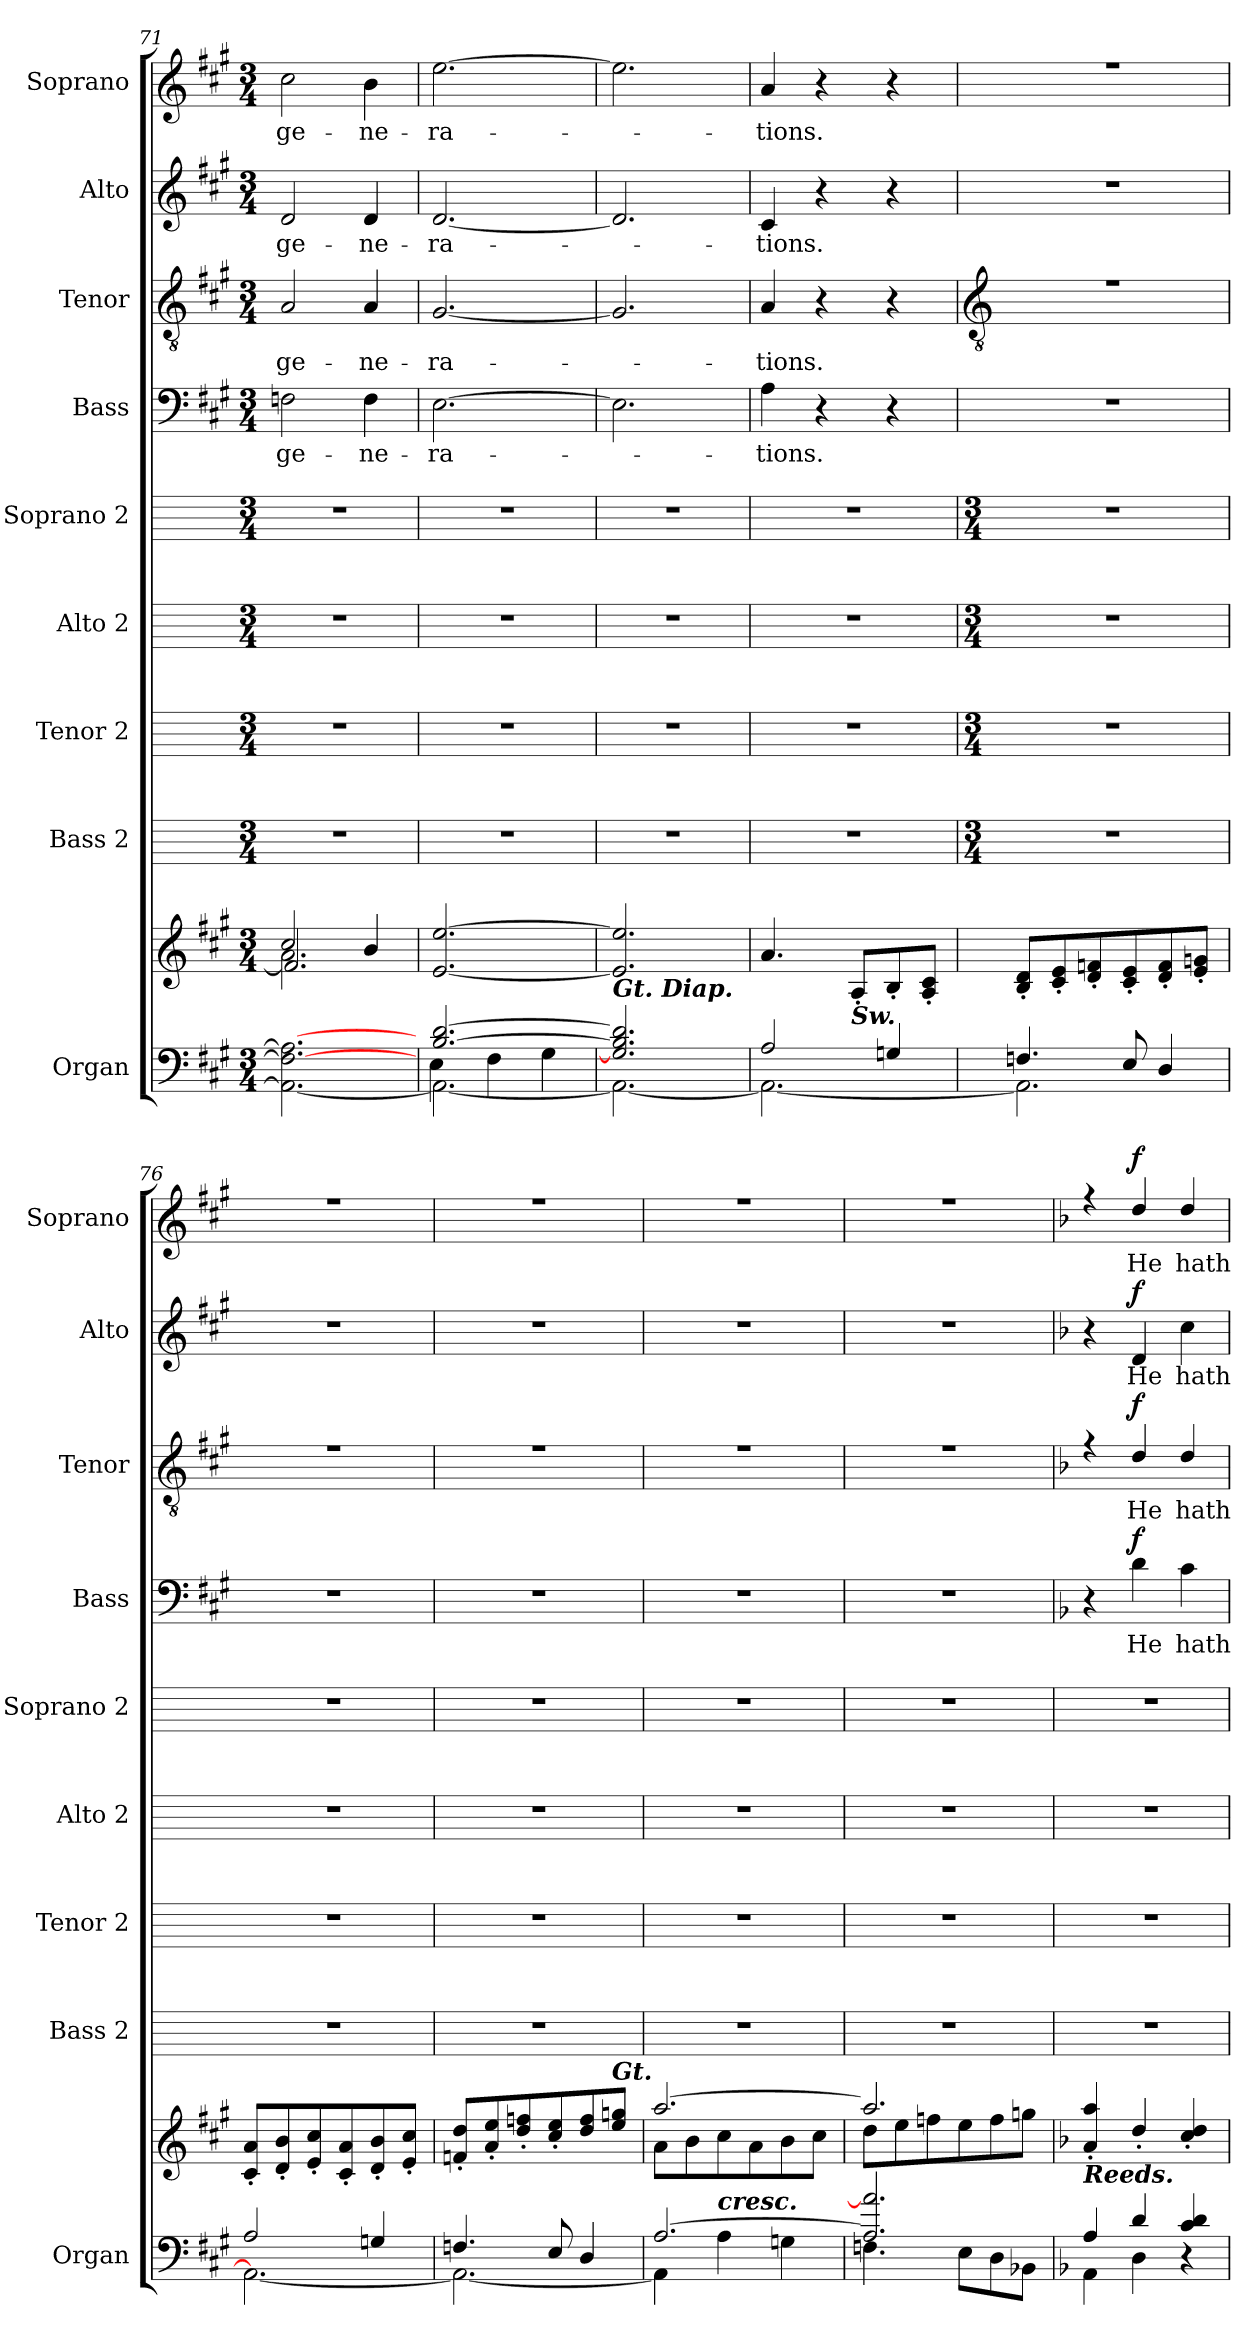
**kern	**kern	**kern	**kern	**kern	**kern	**kern	**text	**dynam	**kern	**text	**dynam	**kern	**text	**dynam	**kern	**text	**dynam
*part9	*part9	*part8	*part7	*part6	*part5	*part4	*part4	*part4	*part3	*part3	*part3	*part2	*part2	*part2	*part1	*part1	*part1
*staff10	*staff9	*staff8	*staff7	*staff6	*staff5	*staff4	*staff4	*staff4	*staff3	*staff3	*staff3	*staff2	*staff2	*staff2	*staff1	*staff1	*staff1
*I"Organ	*	*I"Bass 2	*I"Tenor 2	*I"Alto 2	*I"Soprano 2	*I"Bass	*	*	*I"Tenor	*	*	*I"Alto	*	*	*I"Soprano	*	*
*I'Organ	*	*I'Bass 2	*I'Tenor 2	*I'Alto 2	*I'Soprano 2	*I'Bass	*	*	*I'Tenor	*	*	*I'Alto	*	*	*I'Soprano	*	*
*clefF4	*clefG2	*	*	*	*	*clefF4	*	*	*clefGv2	*	*	*clefG2	*	*	*clefG2	*	*
*k[f#c#g#]	*k[f#c#g#]	*	*	*	*	*k[f#c#g#]	*	*	*k[f#c#g#]	*	*	*k[f#c#g#]	*	*	*k[f#c#g#]	*	*
*A:	*A:	*	*	*	*	*A:	*	*	*A:	*	*	*A:	*	*	*A:	*	*
*M3/4	*M3/4	*M3/4	*M3/4	*M3/4	*M3/4	*M3/4	*	*	*M3/4	*	*	*M3/4	*	*	*M3/4	*	*
=71	=71	=71	=71	=71	=71	=71	=71	=71	=71	=71	=71	=71	=71	=71	=71	=71	=71
*^	*^	*	*	*	*	*	*	*	*	*	*	*	*	*	*	*	*
*	*	*	*^	*	*	*	*	*	*	*	*	*	*	*	*	*	*	*	*
!	!	!	!	!	!	!	!	!	!	!LO:LY:b	!	!	!LO:LY:b	!	!	!LO:LY:b	!	!	!LO:LY:b	!
2.AA\_ 2.F\_ 2.A\_	2ryy	2cc#/	2.a\	2.f/]	2.r	2.r	2.r	2.r	2Fn	ge-	.	2A	ge-	.	2d	ge-	.	2cc#	ge-	.
!	!	!	!	!	!	!	!	!	!	!LO:LY:b	!	!	!LO:LY:b	!	!	!LO:LY:b	!	!	!LO:LY:b	!
.	4ryy	4b/	.	.	.	.	.	.	4F	-ne-	.	4A	-ne-	.	4d	-ne-	.	4b	-ne-	.
*	*	*	*v	*v	*	*	*	*	*	*	*	*	*	*	*	*	*	*	*	*
=72	=72	=72	=72	=72	=72	=72	=72	=72	=72	=72	=72	=72	=72	=72	=72	=72	=72	=72	=72
*	*^	*	*	*	*	*	*	*	*	*	*	*	*	*	*	*	*	*	*
!	!	!	!	!	!	!	!	!	!	!LO:LY:b	!	!	!LO:LY:b	!	!	!LO:LY:b	!	!	!LO:LY:b	!
[2.B/ [2.d/	2.AA\_	4E\	[2.e/ [2.ee/	2ryy	2.r	2.r	2.r	2.r	[2.E	-ra-	.	[2.G#	-ra-	.	[2.d	-ra-	.	[2.ee	-ra-	.
.	.	4F#\	.	.	.	.	.	.	.	.	.	.	.	.	.	.	.	.	.	.
.	.	4G#\	.	4ryy	.	.	.	.	.	.	.	.	.	.	.	.	.	.	.	.
=73	=73	=73	=73	=73	=73	=73	=73	=73	=73	=73	=73	=73	=73	=73	=73	=73	=73	=73	=73	=73
!LO:TX:a:Bi:t=Gt. Diap.	!	!	!	!	!	!	!	!	!	!	!	!	!	!	!	!	!	!	!	!
2.G#/] 2.B/] 2.d/]	2.AA\_	2ryy	2.e/] 2.ee/]	2ryy	2.r	2.r	2.r	2.r	2.E]	.	.	2.G#]	.	.	2.d]	.	.	2.ee]	.	.
.	.	4ryy	.	4ryy	.	.	.	.	.	.	.	.	.	.	.	.	.	.	.	.
=74	=74	=74	=74	=74	=74	=74	=74	=74	=74	=74	=74	=74	=74	=74	=74	=74	=74	=74	=74	=74
!	!	!LO:N:vis=1	!	!	!	!	!	!	!	!LO:LY:b	!	!	!LO:LY:b	!	!	!LO:LY:b	!	!	!LO:LY:b	!
2A/	2.AA\_	2.ryy	4.a/	2ryy	2.r	2.r	2.r	2.r	4A	tions.	.	4A	tions.	.	4c#	tions.	.	4a	tions.	.
.	.	.	.	.	.	.	.	.	4r	.	.	4r	.	.	4r	.	.	4r	.	.
!	!	!	!LO:TX:b:Bi:t=Sw.	!	!	!	!	!	!	!	!	!	!	!	!	!	!	!	!	!
.	.	.	8A'/L	.	.	.	.	.	.	.	.	.	.	.	.	.	.	.	.	.
4Gn/	.	.	8B'/	4ryy	.	.	.	.	4r	.	.	4r	.	.	4r	.	.	4r	.	.
.	.	.	8A/' 8c#/'J	.	.	.	.	.	.	.	.	.	.	.	.	.	.	.	.	.
!!LO:LB:g=z
=75	=75	=75	=75	=75	=75	=75	=75	=75	=75	=75	=75	=75	=75	=75	=75	=75	=75	=75	=75	=75
*	*	*	*	*	*	*	*	*	*	*	*	*clefGv2	*	*	*	*	*	*	*	*
*	*	*	*	*	*M3/4	*M3/4	*M3/4	*M3/4	*	*	*	*	*	*	*	*	*	*	*	*
*	*	*	*	*	*	*	*	*	*	*	*	*^	*	*	*	*	*	*^	*	*
!	!	!LO:N:vis=1	!	!	!	!	!	!	!LO:N:vis=1	!	!	!LO:N:vis=1	!LO:N:vis=1	!	!	!LO:N:vis=1	!	!	!LO:N:vis=1	!LO:N:vis=1	!	!
4.Fn/	2.AA\]	2.ryy	8B/' 8d/'L	2ryy	2.r	2.r	2.r	2.r	2.r	.	.	2.r	2.ryy	.	.	2.r	.	.	2.r	2.ryy	.	.
.	.	.	8c#/' 8e/'	.	.	.	.	.	.	.	.	.	.	.	.	.	.	.	.	.	.	.
.	.	.	8d/' 8fn/'	.	.	.	.	.	.	.	.	.	.	.	.	.	.	.	.	.	.	.
8E/	.	.	8c#/' 8e/'	.	.	.	.	.	.	.	.	.	.	.	.	.	.	.	.	.	.	.
4D/	.	.	8d/' 8f/'	4ryy	.	.	.	.	.	.	.	.	.	.	.	.	.	.	.	.	.	.
.	.	.	8e/' 8gn/'J	.	.	.	.	.	.	.	.	.	.	.	.	.	.	.	.	.	.	.
=76	=76	=76	=76	=76	=76	=76	=76	=76	=76	=76	=76	=76	=76	=76	=76	=76	=76	=76	=76	=76	=76	=76
!	!	!LO:N:vis=1	!	!	!	!	!	!	!LO:N:vis=1	!	!	!LO:N:vis=1	!LO:N:vis=1	!	!	!LO:N:vis=1	!	!	!LO:N:vis=1	!LO:N:vis=1	!	!
2A/	2.AA\_	2.ryy	8c#/' 8a/'L	2ryy	2.r	2.r	2.r	2.r	2.r	.	.	2.r	2.ryy	.	.	2.r	.	.	2.r	2.ryy	.	.
.	.	.	8d/' 8b/'	.	.	.	.	.	.	.	.	.	.	.	.	.	.	.	.	.	.	.
.	.	.	8e/' 8cc#/'	.	.	.	.	.	.	.	.	.	.	.	.	.	.	.	.	.	.	.
.	.	.	8c#/' 8a/'	.	.	.	.	.	.	.	.	.	.	.	.	.	.	.	.	.	.	.
4Gn/	.	.	8d/' 8b/'	4ryy	.	.	.	.	.	.	.	.	.	.	.	.	.	.	.	.	.	.
.	.	.	8e/' 8cc#/'J	.	.	.	.	.	.	.	.	.	.	.	.	.	.	.	.	.	.	.
=77	=77	=77	=77	=77	=77	=77	=77	=77	=77	=77	=77	=77	=77	=77	=77	=77	=77	=77	=77	=77	=77	=77
!	!	!LO:N:vis=1	!	!	!	!	!	!	!LO:N:vis=1	!	!	!LO:N:vis=1	!LO:N:vis=1	!	!	!LO:N:vis=1	!	!	!LO:N:vis=1	!LO:N:vis=1	!	!
4.Fn/	2.AA\_	2.ryy	8fn/' 8dd/'L	2ryy	2.r	2.r	2.r	2.r	2.r	.	.	2.r	2.ryy	.	.	2.r	.	.	2.r	2.ryy	.	.
.	.	.	8a/' 8ee/'	.	.	.	.	.	.	.	.	.	.	.	.	.	.	.	.	.	.	.
.	.	.	8dd/' 8ffn/'	.	.	.	.	.	.	.	.	.	.	.	.	.	.	.	.	.	.	.
8E/	.	.	8cc#/' 8ee/'	.	.	.	.	.	.	.	.	.	.	.	.	.	.	.	.	.	.	.
4D/	.	.	8dd/ 8ff/	4ryy	.	.	.	.	.	.	.	.	.	.	.	.	.	.	.	.	.	.
!	!	!	!LO:TX:a:Bi:t=Gt.	!	!	!	!	!	!	!	!	!	!	!	!	!	!	!	!	!	!	!
.	.	.	8ee/ 8ggn/J	.	.	.	.	.	.	.	.	.	.	.	.	.	.	.	.	.	.	.
=78	=78	=78	=78	=78	=78	=78	=78	=78	=78	=78	=78	=78	=78	=78	=78	=78	=78	=78	=78	=78	=78	=78
!	!	!LO:N:vis=1	!	!	!	!	!	!	!LO:N:vis=1	!	!	!LO:N:vis=1	!LO:N:vis=1	!	!	!LO:N:vis=1	!	!	!LO:N:vis=1	!LO:N:vis=1	!	!
[2.A/	4AA\]	2.ryy	[2.aa/	8a\L	2.r	2.r	2.r	2.r	2.r	.	.	2.r	2.ryy	.	.	2.r	.	.	2.r	2.ryy	.	.
.	.	.	.	8b\	.	.	.	.	.	.	.	.	.	.	.	.	.	.	.	.	.	.
!	!LO:TX:a:Bi:t=cresc.	!	!	!	!	!	!	!	!	!	!	!	!	!	!	!	!	!	!	!	!	!
.	4A\	.	.	8cc#\	.	.	.	.	.	.	.	.	.	.	.	.	.	.	.	.	.	.
.	.	.	.	8a\	.	.	.	.	.	.	.	.	.	.	.	.	.	.	.	.	.	.
.	4Gn\	.	.	8b\	.	.	.	.	.	.	.	.	.	.	.	.	.	.	.	.	.	.
.	.	.	.	8cc#\J	.	.	.	.	.	.	.	.	.	.	.	.	.	.	.	.	.	.
=79	=79	=79	=79	=79	=79	=79	=79	=79	=79	=79	=79	=79	=79	=79	=79	=79	=79	=79	=79	=79	=79	=79
!	!	!LO:N:vis=1	!	!	!	!	!	!	!LO:N:vis=1	!	!	!LO:N:vis=1	!LO:N:vis=1	!	!	!LO:N:vis=1	!	!	!LO:N:vis=1	!LO:N:vis=1	!	!
2.A] 2.a]	4.Fn\	2.ryy	2.aa/]	8dd\L	2.r	2.r	2.r	2.r	2.r	.	.	2.r	2.ryy	.	.	2.r	.	.	2.r	2.ryy	.	.
.	.	.	.	8ee\	.	.	.	.	.	.	.	.	.	.	.	.	.	.	.	.	.	.
.	.	.	.	8ffn\	.	.	.	.	.	.	.	.	.	.	.	.	.	.	.	.	.	.
.	8E\L	.	.	8ee\	.	.	.	.	.	.	.	.	.	.	.	.	.	.	.	.	.	.
.	8D\	.	.	8ff\	.	.	.	.	.	.	.	.	.	.	.	.	.	.	.	.	.	.
.	8BB-X\J	.	.	8ggn\J	.	.	.	.	.	.	.	.	.	.	.	.	.	.	.	.	.	.
=80	=80	=80	=80	=80	=80	=80	=80	=80	=80	=80	=80	=80	=80	=80	=80	=80	=80	=80	=80	=80	=80	=80
*k[b-]	*	*	*k[b-]	*	*	*	*	*	*k[b-]	*	*	*k[b-]	*	*	*	*k[b-]	*	*	*k[b-]	*	*	*
*F:	*	*	*F:	*	*	*	*	*	*F:	*	*	*F:	*	*	*	*F:	*	*	*F:	*	*	*
!	!	!	!LO:TX:b:Bi:t=Reeds.	!	!	!	!	!	!	!	!	!	!	!	!	!	!	!	!	!	!	!
!	!	!LO:N:vis=1	!	!	!	!	!	!	!	!	!	!	!LO:N:vis=1	!	!	!	!	!	!	!LO:N:vis=1	!	!
4A/	4AA\	2.ryy	4a/' 4aa/'	2ryy	2.r	2.r	2.r	2.r	4r	.	.	4r	2.ryy	.	.	4r	.	.	4r	2.ryy	.	.
!	!	!	!	!	!	!	!	!	!	!LO:LY:b	!LO:DY:b	!	!	!LO:LY:b	!LO:DY:b	!	!LO:LY:b	!LO:DY:b	!	!	!LO:LY:b	!LO:DY:b
4d/	4D\	.	4dd'/	.	.	.	.	.	4d	He	f	4d	.	He	f	4d	He	f	4dd	.	He	f
!	!	!	!	!	!	!	!	!	!	!LO:LY:b	!	!	!	!LO:LY:b	!	!	!LO:LY:b	!	!	!	!LO:LY:b	!
4c/ 4d/	4r	.	4cc/' 4dd/'	4ryy	.	.	.	.	4c	hath	.	4d	.	hath	.	4cc	hath	.	4dd	.	hath	.
*v	*v	*v	*	*	*	*	*	*	*	*	*	*v	*v	*	*	*	*	*	*v	*v	*	*
*	*v	*v	*	*	*	*	*	*	*	*	*	*	*	*	*	*	*	*
=	=	=	=	=	=	=	=	=	=	=	=	=	=	=	=	=	=
*-	*-	*-	*-	*-	*-	*-	*-	*-	*-	*-	*-	*-	*-	*-	*-	*-	*-
